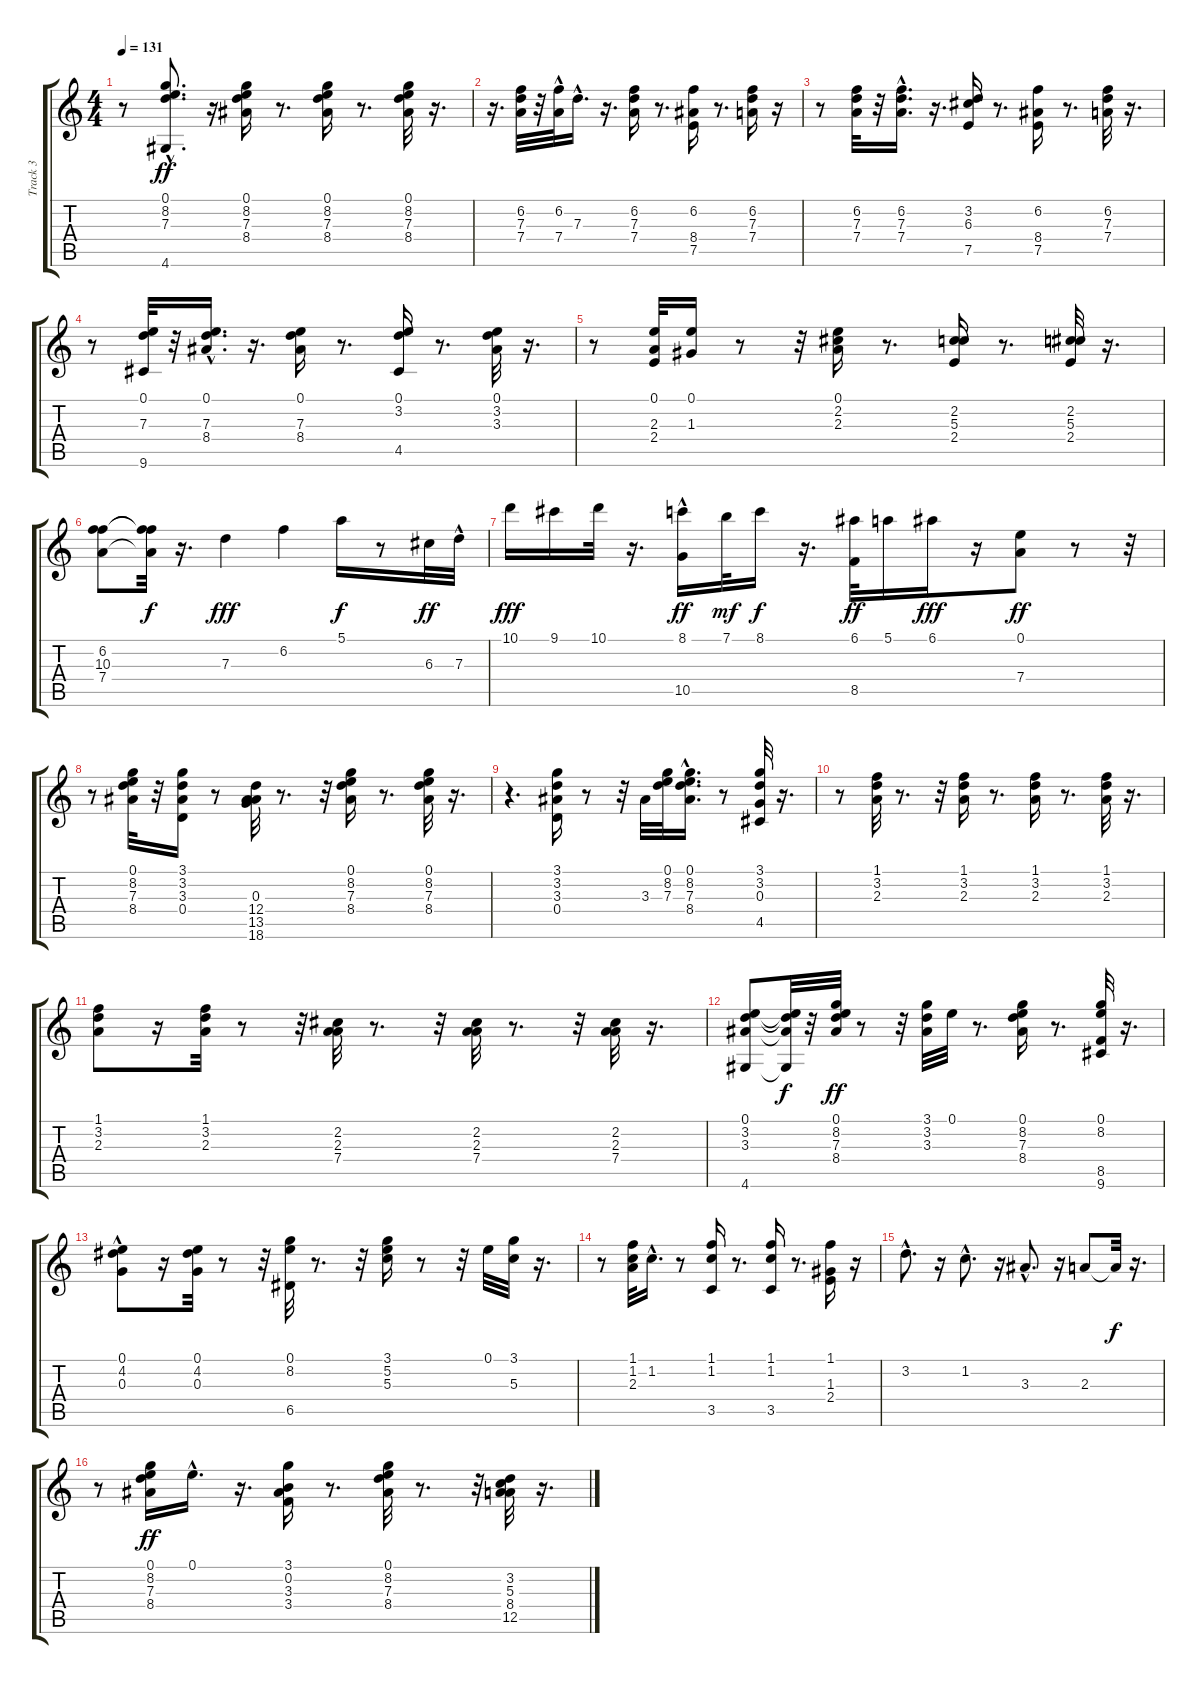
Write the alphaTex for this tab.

\track ("Track 3" "Track 3") {instrument acousticguitarsteel}
\staff {score tabs}
\tuning (E4 B3 G3 D3 A2 E2) {hide}
\ts (4 4)
\tempo 131
\clef g2
\ks c
r.8{dy ff} (0.1{hac} 8.2{hac} 7.3{hac} 4.6).8{d} r.16 (0.1 8.2 7.3 8.4).16 r.8{d} (0.1 8.2 7.3 8.4).16 r.8{d} (0.1 8.2 7.3 8.4).32 r.16{d} |
r.16{d} (6.2 7.3 7.4).32 r.32 (6.2{hac} 7.4{hac}).32 7.3{hac}.16{d} r.16{d} (6.2 7.3 7.4).16 r.8{d} (6.2 8.4 7.5).16 r.8{d} (6.2 7.3 7.4).16 r.16 |
r.8 (6.2 7.3 7.4).32 r.32 (6.2{hac} 7.3{hac} 7.4{hac}).16{d} r.16{d} (3.2 6.3 7.5).16 r.8{d} (6.2 8.4 7.5).16 r.8{d} (6.2 7.3 7.4).32 r.16{d} |
r.8 (0.1 7.3 9.6).32 r.32 (0.1{hac} 7.3{hac} 8.4).16{d} r.16{d} (0.1 7.3 8.4).16 r.8{d} (0.1 3.2 4.5).16 r.8{d} (0.1 3.2 3.3).32 r.16{d} |
r.8 (0.1 2.3 2.4).32 (0.1 1.3).16 r.8 r.32 (0.1 2.2 2.3).16 r.8{d} (2.2 5.3 2.4).16 r.8{d} (2.2 5.3 2.4).32 r.16{d} |
(6.2 10.3 7.4).8 (6.2{t} 10.3{t} 7.4{t}).32{dy f} r.16{d} 7.3.4{dy fff} 6.2.4 5.1.16{dy f} r.8 6.3.32{dy ff} 7.3{hac}.32 |
10.1.16{dy fff} 9.1.16 10.1.32 r.16{d} (8.1 10.5{hac}).16{dy ff} 7.1.32{dy mf} 8.1.16{dy f} r.16{d} (6.1 8.5).32{dy ff} 5.1.16 6.1.16{dy fff} r.16 (0.1 7.4).8{dy ff} r.8 r.32 |
r.8 (0.1 8.2 7.3 8.4).32 r.32 (3.1 3.2 3.3 0.4).16 r.8 (0.3 12.4 13.5 18.6).32 r.8{d} r.32 (0.1 8.2 7.3 8.4).16 r.8{d} (0.1 8.2 7.3 8.4).32 r.16{d} |
r.4{d} (3.1 3.2 3.3 0.4).16 r.8 r.32 3.3.32 (0.1 8.2 7.3).32 (0.1 8.2 7.3{hac} 8.4).16{d} r.8 (3.1 3.2 0.3 4.5).32 r.16{d} |
r.8 (1.1 3.2 2.3).32 r.8{d} r.32 (1.1 3.2 2.3).16 r.8{d} (1.1 3.2 2.3).16 r.8{d} (1.1 3.2 2.3).32 r.16{d} |
(1.1 3.2 2.3).8 r.16 (1.1 3.2 2.3).32 r.8 r.32 (2.2 2.3 7.4).32 r.8{d} r.32 (2.2 2.3 7.4).32 r.8{d} r.32 (2.2 2.3 7.4).32 r.16{d} |
(0.1 3.2 3.3 4.6).8 (0.1{t} 3.2{t} 3.3{t} 4.6{t}).32{dy f} r.32 (0.1 8.2 7.3 8.4).32{dy ff} r.8 r.32 (3.1 3.2 3.3).32 0.1.32 r.8{d} (0.1 8.2 7.3 8.4).16 r.8{d} (0.1 8.2 8.5 9.6).32 r.16{d} |
(0.1 4.2 0.3{hac}).8 r.16 (0.1 4.2 0.3).32 r.8 r.32 (0.1 8.2 6.5).32 r.8{d} r.32 (3.1 5.2 5.3).16 r.8 r.32 0.1.32 (3.1 5.3).32 r.16{d} |
r.8 (1.1 1.2 2.3).32 1.2{hac}.16{d} r.8 (1.1 1.2 3.5).16 r.8{d} (1.1 1.2 3.5).16 r.8{d} (1.1 1.3 2.4).16 r.16 |
3.2{hac}.8{d} r.16 1.2{hac}.8{d} r.16 3.3{hac}.8{d} r.16 2.3.8 2.3{t}.32{dy f} r.16{d} |
r.8 (0.1 8.2 7.3 8.4).16{dy ff} 0.1{hac}.16{d} r.16{d} (3.1 0.2 3.3 3.4).16 r.8{d} (0.1 8.2 7.3 8.4).32 r.8{d} r.32 (3.2 5.3 8.4 12.5).32 r.16{d}
